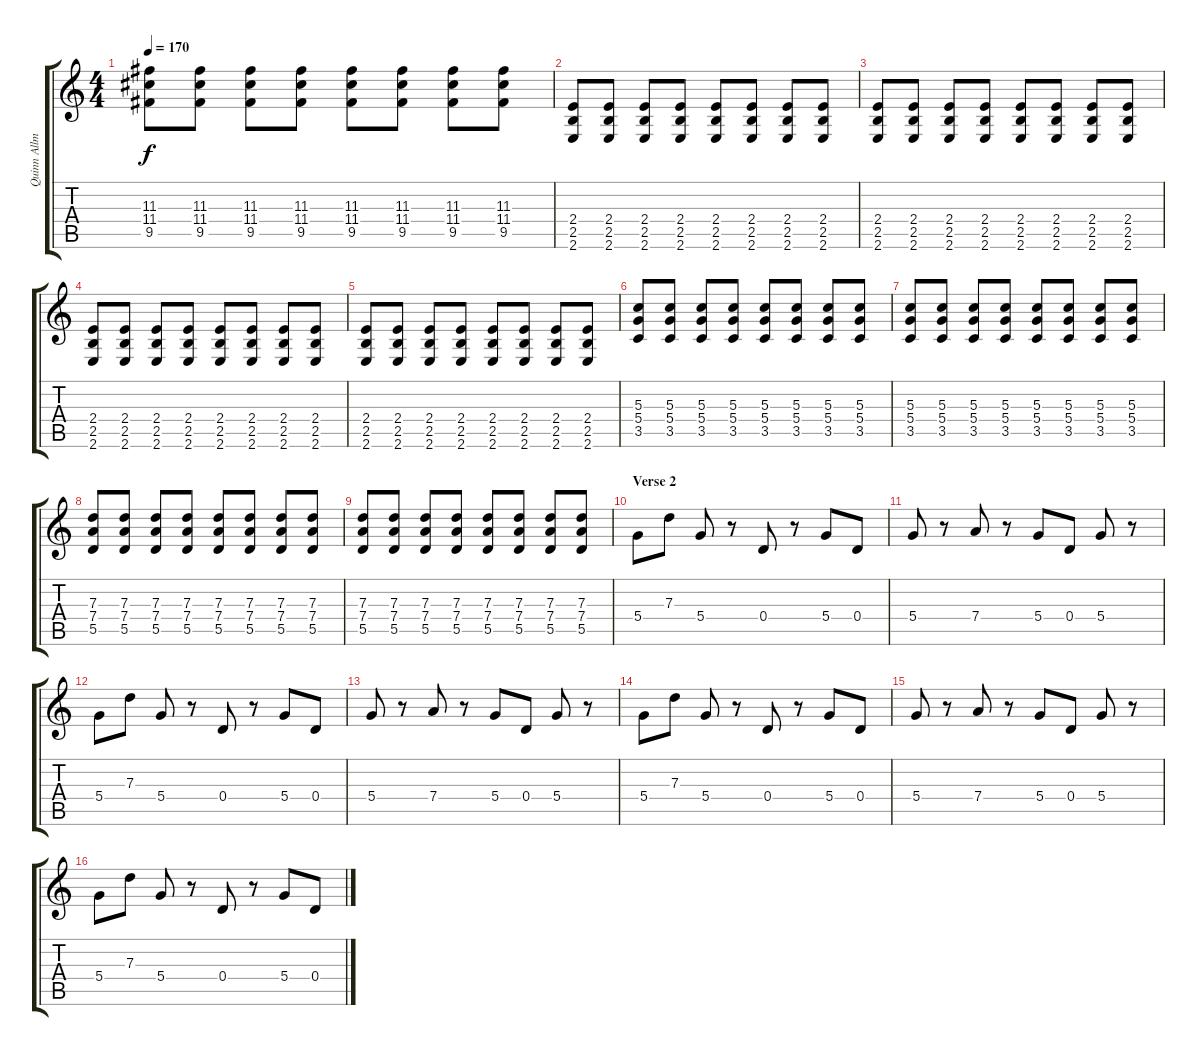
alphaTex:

\track ("Quinn Allman I" "Quinn Allm") {instrument distortionguitar}
\staff {score tabs}
\tuning (E4 B3 G3 D3 A2 D2) {hide}
\ts (4 4)
\tempo 170
\clef g2
\ks c
(11.3 11.4 9.5).8{dy f} (11.3 11.4 9.5).8 (11.3 11.4 9.5).8 (11.3 11.4 9.5).8 (11.3 11.4 9.5).8 (11.3 11.4 9.5).8 (11.3 11.4 9.5).8 (11.3 11.4 9.5).8 |
(2.4 2.5 2.6).8 (2.4 2.5 2.6).8 (2.4 2.5 2.6).8 (2.4 2.5 2.6).8 (2.4 2.5 2.6).8 (2.4 2.5 2.6).8 (2.4 2.5 2.6).8 (2.4 2.5 2.6).8 |
(2.4 2.5 2.6).8 (2.4 2.5 2.6).8 (2.4 2.5 2.6).8 (2.4 2.5 2.6).8 (2.4 2.5 2.6).8 (2.4 2.5 2.6).8 (2.4 2.5 2.6).8 (2.4 2.5 2.6).8 |
(2.4 2.5 2.6).8 (2.4 2.5 2.6).8 (2.4 2.5 2.6).8 (2.4 2.5 2.6).8 (2.4 2.5 2.6).8 (2.4 2.5 2.6).8 (2.4 2.5 2.6).8 (2.4 2.5 2.6).8 |
(2.4 2.5 2.6).8 (2.4 2.5 2.6).8 (2.4 2.5 2.6).8 (2.4 2.5 2.6).8 (2.4 2.5 2.6).8 (2.4 2.5 2.6).8 (2.4 2.5 2.6).8 (2.4 2.5 2.6).8 |
(5.3 5.4 3.5).8 (5.3 5.4 3.5).8 (5.3 5.4 3.5).8 (5.3 5.4 3.5).8 (5.3 5.4 3.5).8 (5.3 5.4 3.5).8 (5.3 5.4 3.5).8 (5.3 5.4 3.5).8 |
(5.3 5.4 3.5).8 (5.3 5.4 3.5).8 (5.3 5.4 3.5).8 (5.3 5.4 3.5).8 (5.3 5.4 3.5).8 (5.3 5.4 3.5).8 (5.3 5.4 3.5).8 (5.3 5.4 3.5).8 |
(7.3 7.4 5.5).8 (7.3 7.4 5.5).8 (7.3 7.4 5.5).8 (7.3 7.4 5.5).8 (7.3 7.4 5.5).8 (7.3 7.4 5.5).8 (7.3 7.4 5.5).8 (7.3 7.4 5.5).8 |
(7.3 7.4 5.5).8 (7.3 7.4 5.5).8 (7.3 7.4 5.5).8 (7.3 7.4 5.5).8 (7.3 7.4 5.5).8 (7.3 7.4 5.5).8 (7.3 7.4 5.5).8 (7.3 7.4 5.5).8 |
\section ("" "Verse 2")
5.4.8 7.3.8 5.4.8 r.8 0.4.8 r.8 5.4.8 0.4.8 |
5.4.8 r.8 7.4.8 r.8 5.4.8 0.4.8 5.4.8 r.8 |
5.4.8 7.3.8 5.4.8 r.8 0.4.8 r.8 5.4.8 0.4.8 |
5.4.8 r.8 7.4.8 r.8 5.4.8 0.4.8 5.4.8 r.8 |
5.4.8 7.3.8 5.4.8 r.8 0.4.8 r.8 5.4.8 0.4.8 |
5.4.8 r.8 7.4.8 r.8 5.4.8 0.4.8 5.4.8 r.8 |
5.4.8 7.3.8 5.4.8 r.8 0.4.8 r.8 5.4.8 0.4.8
